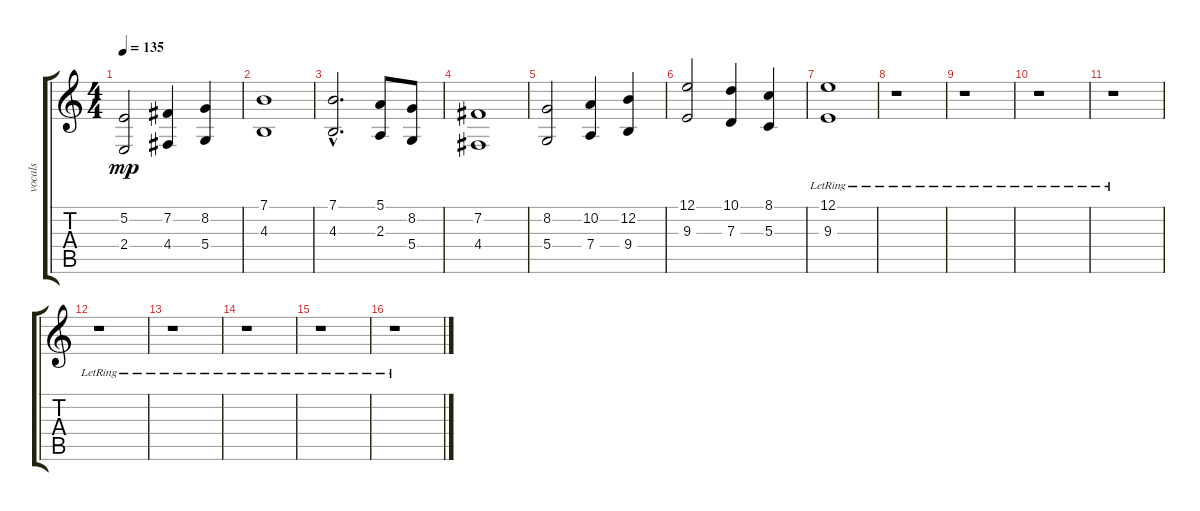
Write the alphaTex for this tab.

\track ("vocals" "vocals") {instrument englishhorn}
\staff {score tabs}
\tuning (E4 B3 G3 D3 A2 E2) {hide}
\ts (4 4)
\tempo 135
\clef g2
\ks c
(5.2 2.4).2{dy mp} (7.2 4.4).4 (8.2 5.4).4 |
(7.1 4.3).1 |
(7.1{hac} 4.3{hac}).2{d} (5.1 2.3).8 (8.2 5.4).8 |
(7.2 4.4).1 |
(8.2 5.4).2 (10.2 7.4).4 (12.2 9.4).4 |
(12.1 9.3).2 (10.1 7.3).4 (8.1 5.3).4 |
(12.1{lr} 9.3{lr}).1 |
r.1 |
r.1 |
r.1 |
r.1 |
r.1 |
r.1 |
r.1 |
r.1 |
r.1
